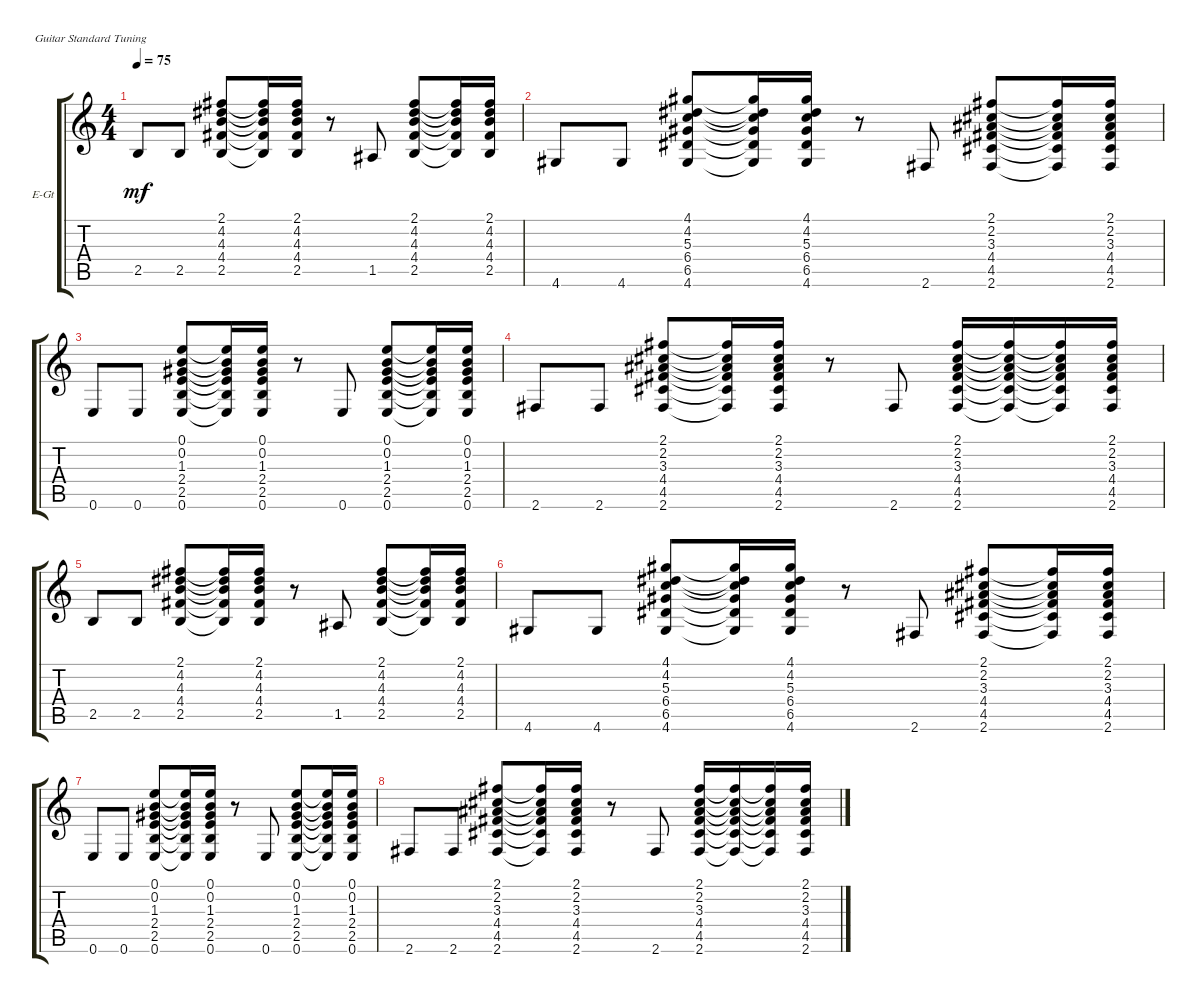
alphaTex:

\defaultSystemsLayout 4
\bracketExtendMode groupsimilarinstruments
\firstSystemTrackNameOrientation horizontal
\otherSystemsTrackNameOrientation horizontal
\track ("Electric Guitar" "E-Gt") {instrument electricguitarclean}
\staff {score tabs}
\tuning (E4 B3 G3 D3 A2 E2)
\ts (4 4)
\tempo 75
\clef g2
\ks c
2.5.8{dy mf} 2.5.8 (2.5 4.4 4.3 4.2 2.1).8 (2.5{t} 4.4{t} 4.3{t} 4.2{t} 2.1{t}).16 (2.5 4.4 4.3 4.2 2.1).16 r.8 1.5.8 (2.5 4.4 4.3 4.2 2.1).8 (2.5{t} 4.4{t} 4.3{t} 4.2{t} 2.1{t}).16 (2.5 4.4 4.3 4.2 2.1).16 |
4.6.8 4.6.8 (4.6 6.5 6.4 5.3 4.2 4.1).8 (4.6{t} 6.5{t} 6.4{t} 5.3{t} 4.2{t} 4.1{t}).16 (4.1 4.2 5.3 6.4 6.5 4.6).16 r.8 2.6.8 (2.6 4.5 4.4 3.3 2.2 2.1).8 (2.6{t} 4.5{t} 4.4{t} 3.3{t} 2.2{t} 2.1{t}).16 (2.1 2.2 3.3 4.4 4.5 2.6).16 |
0.6.8 0.6.8 (0.6 2.5 2.4 1.3 0.2 0.1).8 (0.6{t} 2.5{t} 2.4{t} 1.3{t} 0.2{t} 0.1{t}).16 (0.1 0.2 1.3 2.4 2.5 0.6).16 r.8 0.6.8 (0.6 2.5 2.4 1.3 0.2 0.1).8 (0.6{t} 2.5{t} 2.4{t} 1.3{t} 0.2{t} 0.1{t}).16 (0.6 2.5 2.4 1.3 0.2 0.1).16 |
2.6.8 2.6.8 (2.6 4.5 4.4 3.3 2.2 2.1).8 (2.6{t} 4.5{t} 4.4{t} 3.3{t} 2.2{t} 2.1{t}).16 (2.6 4.5 4.4 3.3 2.2 2.1).16 r.8 2.6.8 (2.6 4.5 4.4 3.3 2.2 2.1).16 (2.6{t} 4.5{t} 4.4{t} 3.3{t} 2.2{t} 2.1{t}).16 (2.6{t} 4.5{t} 4.4{t} 3.3{t} 2.2{t} 2.1{t}).16 (2.6 4.5 4.4 3.3 2.2 2.1).16 |
2.5.8 2.5.8 (2.5 4.4 4.3 4.2 2.1).8 (2.5{t} 4.4{t} 4.3{t} 4.2{t} 2.1{t}).16 (2.5 4.4 4.3 4.2 2.1).16 r.8 1.5.8 (2.5 4.4 4.3 4.2 2.1).8 (2.5{t} 4.4{t} 4.3{t} 4.2{t} 2.1{t}).16 (2.5 4.4 4.3 4.2 2.1).16 |
4.6.8 4.6.8 (4.6 6.5 6.4 5.3 4.2 4.1).8 (4.6{t} 6.5{t} 6.4{t} 5.3{t} 4.2{t} 4.1{t}).16 (4.1 4.2 5.3 6.4 6.5 4.6).16 r.8 2.6.8 (2.6 4.5 4.4 3.3 2.2 2.1).8 (2.6{t} 4.5{t} 4.4{t} 3.3{t} 2.2{t} 2.1{t}).16 (2.1 2.2 3.3 4.4 4.5 2.6).16 |
0.6.8 0.6.8 (0.6 2.5 2.4 1.3 0.2 0.1).8 (0.6{t} 2.5{t} 2.4{t} 1.3{t} 0.2{t} 0.1{t}).16 (0.1 0.2 1.3 2.4 2.5 0.6).16 r.8 0.6.8 (0.6 2.5 2.4 1.3 0.2 0.1).8 (0.6{t} 2.5{t} 2.4{t} 1.3{t} 0.2{t} 0.1{t}).16 (0.6 2.5 2.4 1.3 0.2 0.1).16 |
2.6.8 2.6.8 (2.6 4.5 4.4 3.3 2.2 2.1).8 (2.6{t} 4.5{t} 4.4{t} 3.3{t} 2.2{t} 2.1{t}).16 (2.6 4.5 4.4 3.3 2.2 2.1).16 r.8 2.6.8 (2.6 4.5 4.4 3.3 2.2 2.1).16 (2.6{t} 4.5{t} 4.4{t} 3.3{t} 2.2{t} 2.1{t}).16 (2.6{t} 4.5{t} 4.4{t} 3.3{t} 2.2{t} 2.1{t}).16 (2.6 4.5 4.4 3.3 2.2 2.1).16
